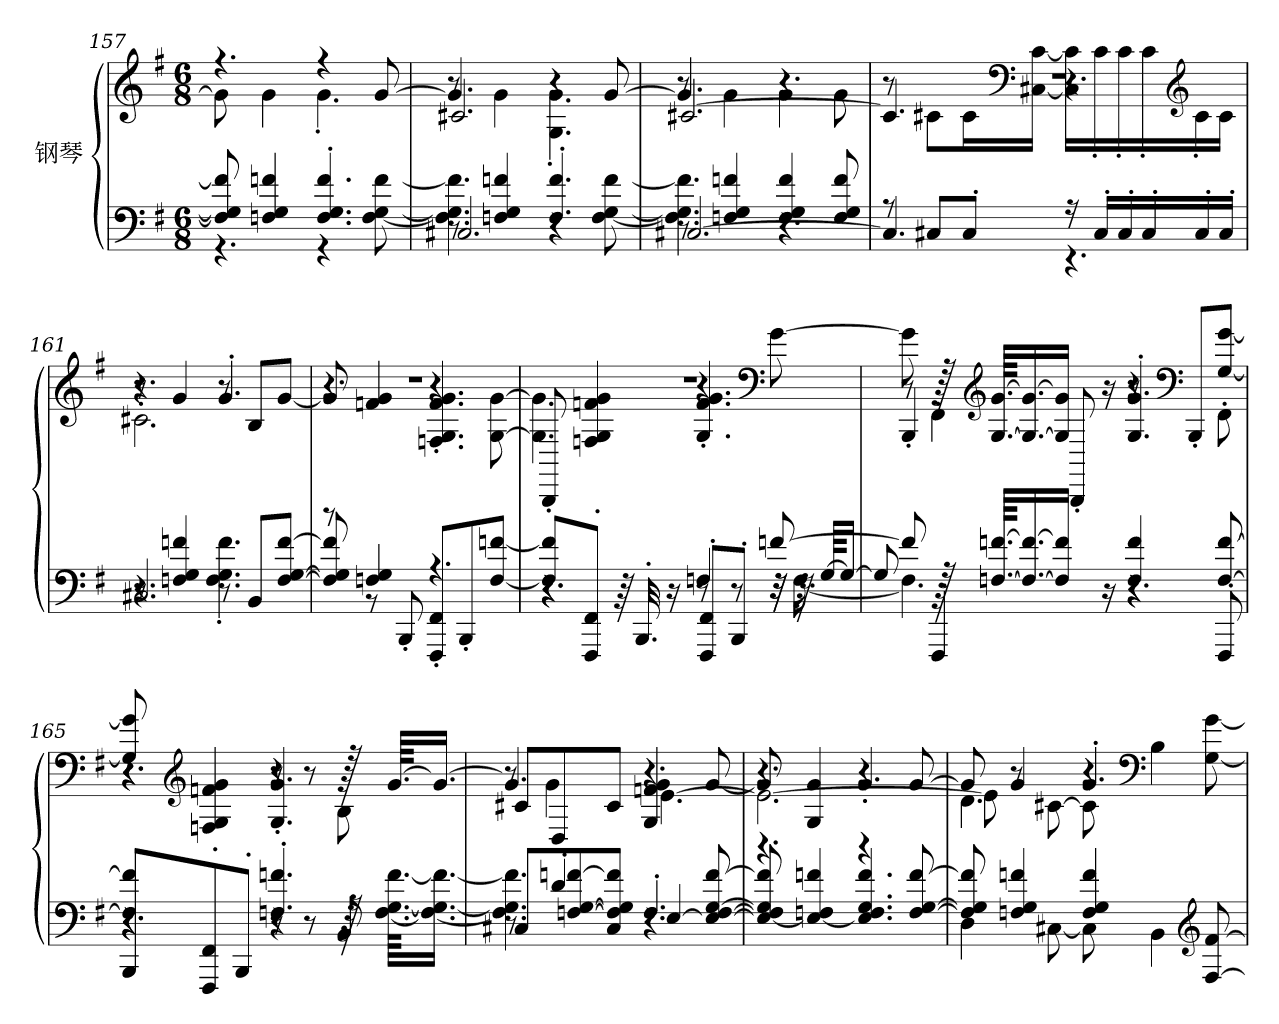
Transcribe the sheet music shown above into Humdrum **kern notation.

**kern	**kern
*part1	*part1
*staff2	*staff1
*I"钢琴	*
*clefF4	*clefG2
*k[f#]	*k[f#]
*M6/8	*M6/8
=157	=157
*^	*^
8F/] 8G/] 8f/]	4.r	4.r	8g\]
4Fn/ 4G/ 4fn/	.	.	4g\
4.F/' 4.G/' 4.f/'	4r	4r	4.g'\
*	*	*MM119	*
.	[8F\ [8G\ [8f\	[8g/	.
*v	*v	*	*
*	*v	*v
=158	=158
*	*MM118
*^	*^
*	*^	*	*^
8r	4.F\] 4.G\] 4.f\]	2.C#X/	4.g/]	8r	2.c#X/
*	*	*	*MM106	*	*
4Fn/ 4G/ 4fn/	.	.	.	4g\	.
*	*	*	*MM102	*	*
4.F/' 4.f/'	4r	.	4r	4.G\' 4.g\'	.
*	*	*	*MM97	*	*
.	[8F\ [8G\ [8f\	.	[8g/	.	.
!!LO:LB:g=z	!!	!!
=159	=159	=159	=159	=159	=159
*	*	*	*MM93	*	*
8r	4.F\] 4.G\] 4.f\]	[2.C#X/	4.g/]	8r	[2.c#X/
*	*	*	*MM83	*	*
4Fn/ 4G/ 4fn/	.	.	.	4g\	.
*	*	*	*MM94	*	*
4F/ 4G/ 4f/	4.r	.	4.r	4g\	.
*	*	*	*MM86	*	*
8F/ 8G/ 8f/	.	.	.	8g\	.
*v	*v	*v	*	*	*
=160	=160	=160	=160
*	*MM92	*	*
*^	*	*	*
8r	4.C#/]	2.r	8r	4.c#/]
*	*	*MM83	*	*
8C#X/L	.	.	8c#X\L	.
*	*	*MM84	*	*
8C#'/J	.	.	16c#\L	.
*	*	*clefF4	*	*
.	.	.	[16C#X\ [16c#\JJ	.
*	*	*MM95	*	*
16r	4.r	.	16C#\] 16c#\]LL	4.r
16C#'/LL	.	.	16c#'\	.
*	*	*MM80	*	*
16C#'/	.	.	16c#'\	.
16C#'/	.	.	16c#'\	.
*	*	*clefG2	*	*
*	*	*MM72	*	*
16C#'/	.	.	16c#'\	.
16C#'/JJ	.	.	16c#\JJ	.
*v	*v	*	*	*
=161	=161	=161	=161
*	*MM66	*	*
*^	*	*	*
*	*^	*	*	*
2.C#X/	4.r	8r	4.r	8r	2.c#X'\
*	*	*	*MM75	*	*
.	.	4Fn/ 4G/ 4fn/	.	4g/	.
*	*	*	*MM82	*	*
.	4.F\' 4.G\' 4.f\'	8r	4.g'/	8r	.
*	*	*	*MM65	*	*
.	.	8BB/L	.	8B/L	.
.	.	[8F/ [8G/ [8f/J	.	[8g/J	.
*v	*v	*v	*	*	*
!!LO:LB:g=z	!!	!!
=162	=162	=162	=162
*	*MM138	*	*
*^	*	*	*
8r	8F/] 8G/] 8f/]	2.r	8g/]	4.r
4Fn/ 4G/	8r	.	4fn/ 4g/	.
.	8BBB'/	.	.	.
4.r	8FFF#/' 8FF#/'L	.	4.Fn/' 4.G/' 4.f/' 4.g/'	4r
.	8BBB'/	.	.	.
.	[8F/ [8fn/J	.	.	[8G\ [8g\
=163	=163	=163	=163	=163
*	*^	*	*	*
4.r	4.r	8F/] 8f/]L	2.r	8BBB'/	4.G\] 4.g\]
.	.	8FFF#/' 8FF#/'J	.	4Fn/ 4G/ 4fn/ 4g/	.
.	.	64r	.	.	.
.	.	32.BBB'/	.	.	.
.	.	16r	.	.	.
4Fn/	8r	8FFF#/' 8FF#/'L	.	4.G/' 4.f/' 4.g/'	4r
.	8r	8BBB'/J	.	.	.
*	*	*	*clefF4	*	*
[8fn/	32r	32r	.	.	[8g\
.	[16.F\	64r	.	.	.
.	.	[64G/KKLL	.	.	.
.	.	16G/JJ_	.	.	.
!!LO:LB:g=z	!!	!!
=164	=164	=164	=164	=164	=164
8f/]	4.F\]	8G/]	8r	4BBB'/	8g\]
4FFF#'/	.	128r	128r	.	4FF#'\
*	*	*	*clefG2	*	*
.	.	[64.Fn/ [64.fn/KKLL	[64.G/ [64.g/KKLL	.	.
.	.	16.F/_ 16.f/_	16.G/_ 16.g/_	.	.
.	.	16F/] 16f/]JJ	16G/] 16g/]JJ	8BBB'/	.
.	.	16r	16r	.	.
4r	4.r	4F/ 4f/	4.G/' 4.g/'	8r	4r
*	*	*	*clefF4	*	*
.	.	.	.	8BBB'/L	.
8FFF#'/	.	[8F/ [8f/	.	[8G/ [8g/J	8FF#'\
=165	=165	=165	=165	=165	=165
*	*	*	*MM148	*	*
4.r	4.r	8BBB/ 8F/] 8f/]L	4.r	8G/] 8g/]	4.r
*	*	*	*clefG2	*	*
*	*	*	*MM154	*	*
.	.	8FFF#/' 8FF#/'	.	4Fn/ 4G/ 4fn/ 4g/	.
.	.	8BBB'/J	.	.	.
*	*	*	*MM140	*	*
4r	8r	4.Fn/' 4.fn/'	8r	4.G/' 4.g/'	4r
*	*	*	*MM145	*	*
.	8r	.	8r	.	.
*	*	*	*MM136	*	*
8BB/	128r	.	128r	.	8B\
.	[64.F\ [64.G\ [64.f\KKLL	.	[64.g/KKLL	.	.
.	16.F\_ 16.G\_ 16.f\_JJ	.	16.g/JJ_	.	.
!!LO:LB:g=z	!!	!!
=166	=166	=166	=166	=166	=166
*	*	*	*MM124	*	*
8r	4.F\] 4.G\] 4.f\]	8C#X/L	4.g/]	8c#X/L	8r
*	*	*	*MM120	*	*
4d'/	.	[8Fn/ [8G/ [8fn/	.	8D/	4g\
*	*	*	*MM110	*	*
.	.	8C#/ 8F/] 8G/] 8f/]J	.	8c#/J	.
*	*	*	*MM100	*	*
4.F'/	4.r	[4E/	4.r	4G/ 4fn/ 4g/	[4.e\
*	*	*	*MM97	*	*
.	.	8E/_ [8F/ [8G/ [8f/	.	[8g/	.
*v	*v	*v	*	*	*
=167	=167	=167	=167
*	*MM93	*	*
*^	*	*	*
4.r	8E/_ 8F/] 8G/] 8f/]	4.r	8g/]	2.e\_
*	*	*MM92	*	*
.	4E/_ 4Fn/ 4fn/	.	4G/ 4g/	.
*	*	*MM94	*	*
4r	4.E/] 4.F/ 4.G/ 4.f/	4r	4.g'/	.
*	*	*MM98	*	*
[8F/ [8G/ [8f/	.	[8g/	.	.
=168	=168	=168	=168	=168
*	*	*MM94	*	*
8F/] 8G/] 8f/]	4D\	8g/]	4.d\	8e\]
*	*	*MM96	*	*
4Fn/ 4G/ 4fn/	.	4g/	.	8r
*	*	*MM79	*	*
.	[8C#X\	.	.	[8c#X\
*	*	*MM87	*	*
4F/ 4G/ 4f/	8C#\]	4.g'/	4r	8c#\]
*	*	*clefF4	*	*
*	*	*MM75	*	*
.	4BB\	.	.	4B\
*clefG2	*	*	*	*
*	*	*MM56	*	*
[8F/ [8f/	.	.	[8G\ [8g\	.
*v	*v	*	*	*
*	*v	*v	*v
=	=
*-	*-
